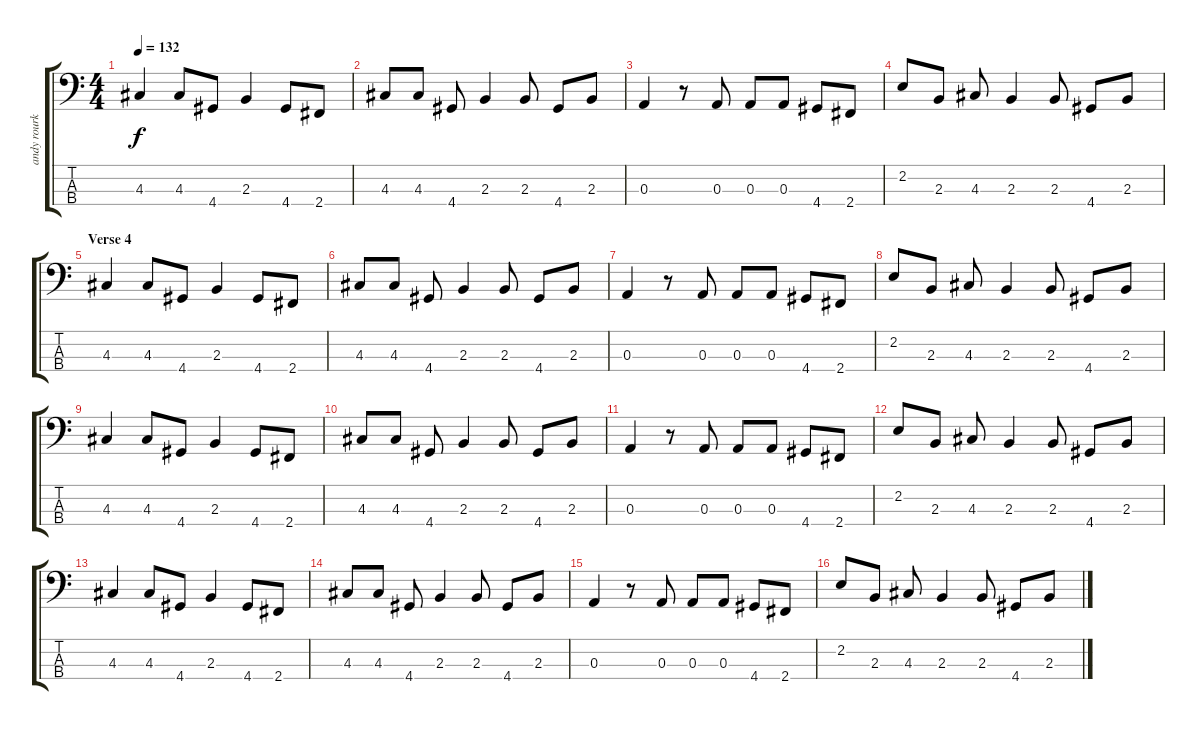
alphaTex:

\track ("andy rourke" "andy rourk") {instrument electricbasspick}
\staff {score tabs}
\tuning (G2 D2 A1 E1) {hide}
\ts (4 4)
\tempo 132
\clef f4
\ks c
4.3.4{dy f} 4.3.8 4.4.8 2.3.4 4.4.8 2.4.8 |
4.3.8 4.3.8 4.4.8 2.3.4 2.3.8 4.4.8 2.3.8 |
0.3.4 r.8 0.3.8 0.3.8 0.3.8 4.4.8 2.4.8 |
2.2.8 2.3.8 4.3.8 2.3.4 2.3.8 4.4.8 2.3.8 |
\section ("" "Verse 4")
4.3.4 4.3.8 4.4.8 2.3.4 4.4.8 2.4.8 |
4.3.8 4.3.8 4.4.8 2.3.4 2.3.8 4.4.8 2.3.8 |
0.3.4 r.8 0.3.8 0.3.8 0.3.8 4.4.8 2.4.8 |
2.2.8 2.3.8 4.3.8 2.3.4 2.3.8 4.4.8 2.3.8 |
4.3.4 4.3.8 4.4.8 2.3.4 4.4.8 2.4.8 |
4.3.8 4.3.8 4.4.8 2.3.4 2.3.8 4.4.8 2.3.8 |
0.3.4 r.8 0.3.8 0.3.8 0.3.8 4.4.8 2.4.8 |
2.2.8 2.3.8 4.3.8 2.3.4 2.3.8 4.4.8 2.3.8 |
4.3.4 4.3.8 4.4.8 2.3.4 4.4.8 2.4.8 |
4.3.8 4.3.8 4.4.8 2.3.4 2.3.8 4.4.8 2.3.8 |
0.3.4 r.8 0.3.8 0.3.8 0.3.8 4.4.8 2.4.8 |
2.2.8 2.3.8 4.3.8 2.3.4 2.3.8 4.4.8 2.3.8
